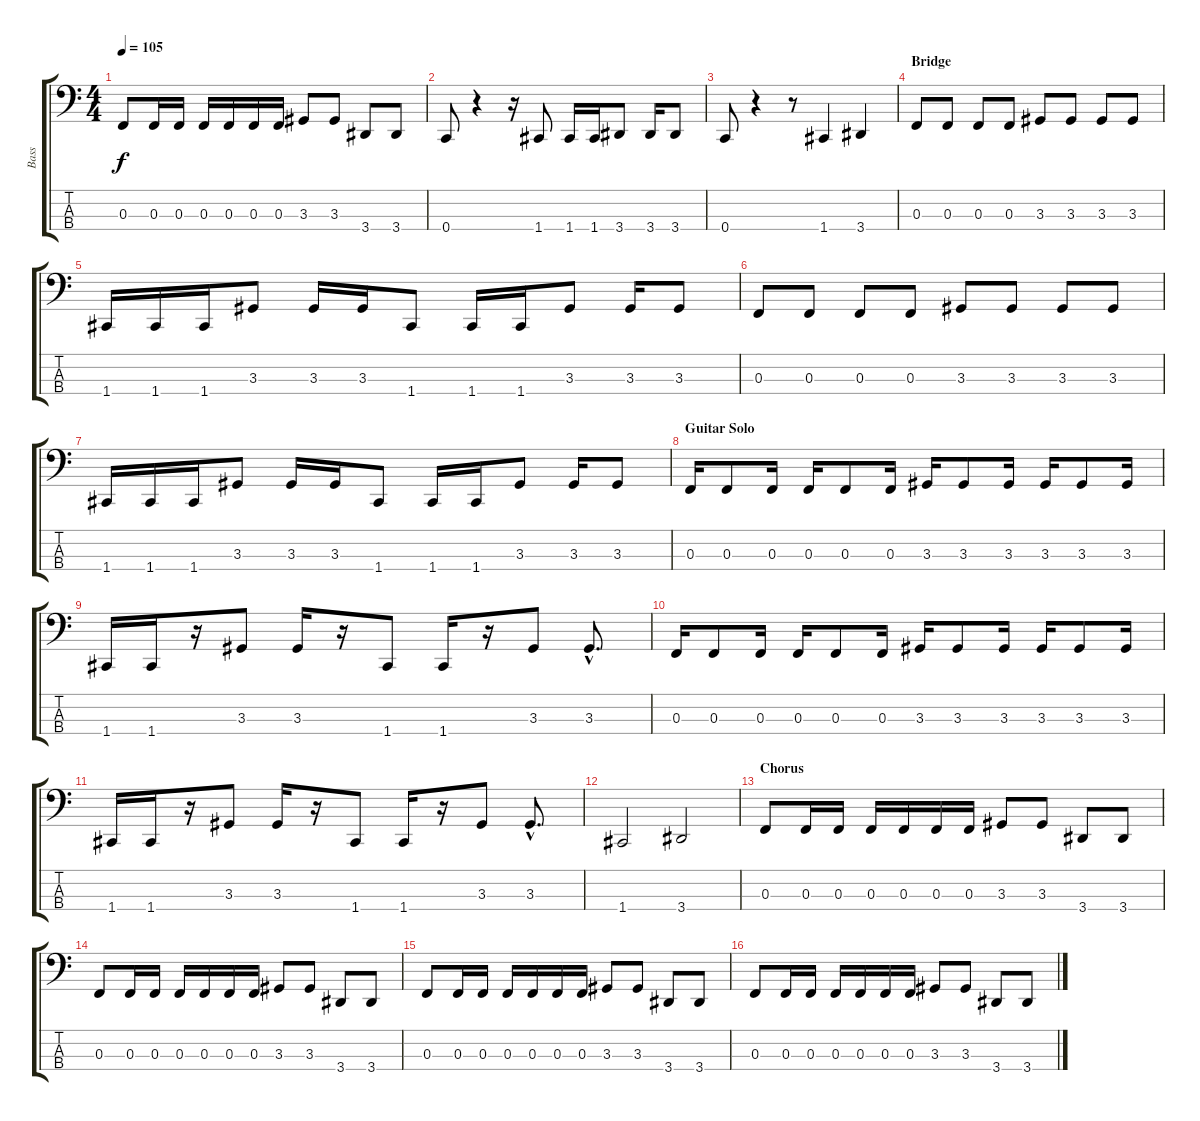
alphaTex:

\track ("Bass" "Bass") {instrument electricbassfinger}
\staff {score tabs}
\tuning (Eb2 Bb1 F1 C1) {hide}
\ts (4 4)
\tempo 105
\clef f4
\ks c
0.3.8{dy f} 0.3.16 0.3.16 0.3.16 0.3.16 0.3.16 0.3.16 3.3.8 3.3.8 3.4.8 3.4.8 |
0.4.8 r.4 r.16 1.4.8 1.4.16 1.4.16 3.4.8 3.4.16 3.4.8 |
0.4.8 r.4 r.8 1.4.4 3.4.4 |
\section ("" "Bridge")
0.3.8 0.3.8 0.3.8 0.3.8 3.3.8 3.3.8 3.3.8 3.3.8 |
1.4.16 1.4.16 1.4.16 3.3.8 3.3.16 3.3.16 1.4.8 1.4.16 1.4.16 3.3.8 3.3.16 3.3.8 |
0.3.8 0.3.8 0.3.8 0.3.8 3.3.8 3.3.8 3.3.8 3.3.8 |
1.4.16 1.4.16 1.4.16 3.3.8 3.3.16 3.3.16 1.4.8 1.4.16 1.4.16 3.3.8 3.3.16 3.3.8 |
\section ("" "Guitar Solo")
0.3.16 0.3.8 0.3.16 0.3.16 0.3.8 0.3.16 3.3.16 3.3.8 3.3.16 3.3.16 3.3.8 3.3.16 |
1.4.16 1.4.16 r.16 3.3.8 3.3.16 r.16 1.4.8 1.4.16 r.16 3.3.8 3.3{hac}.8{d} |
0.3.16 0.3.8 0.3.16 0.3.16 0.3.8 0.3.16 3.3.16 3.3.8 3.3.16 3.3.16 3.3.8 3.3.16 |
1.4.16 1.4.16 r.16 3.3.8 3.3.16 r.16 1.4.8 1.4.16 r.16 3.3.8 3.3{hac}.8{d} |
1.4.2 3.4.2 |
\section ("" "Chorus")
0.3.8 0.3.16 0.3.16 0.3.16 0.3.16 0.3.16 0.3.16 3.3.8 3.3.8 3.4.8 3.4.8 |
0.3.8 0.3.16 0.3.16 0.3.16 0.3.16 0.3.16 0.3.16 3.3.8 3.3.8 3.4.8 3.4.8 |
0.3.8 0.3.16 0.3.16 0.3.16 0.3.16 0.3.16 0.3.16 3.3.8 3.3.8 3.4.8 3.4.8 |
0.3.8 0.3.16 0.3.16 0.3.16 0.3.16 0.3.16 0.3.16 3.3.8 3.3.8 3.4.8 3.4.8
